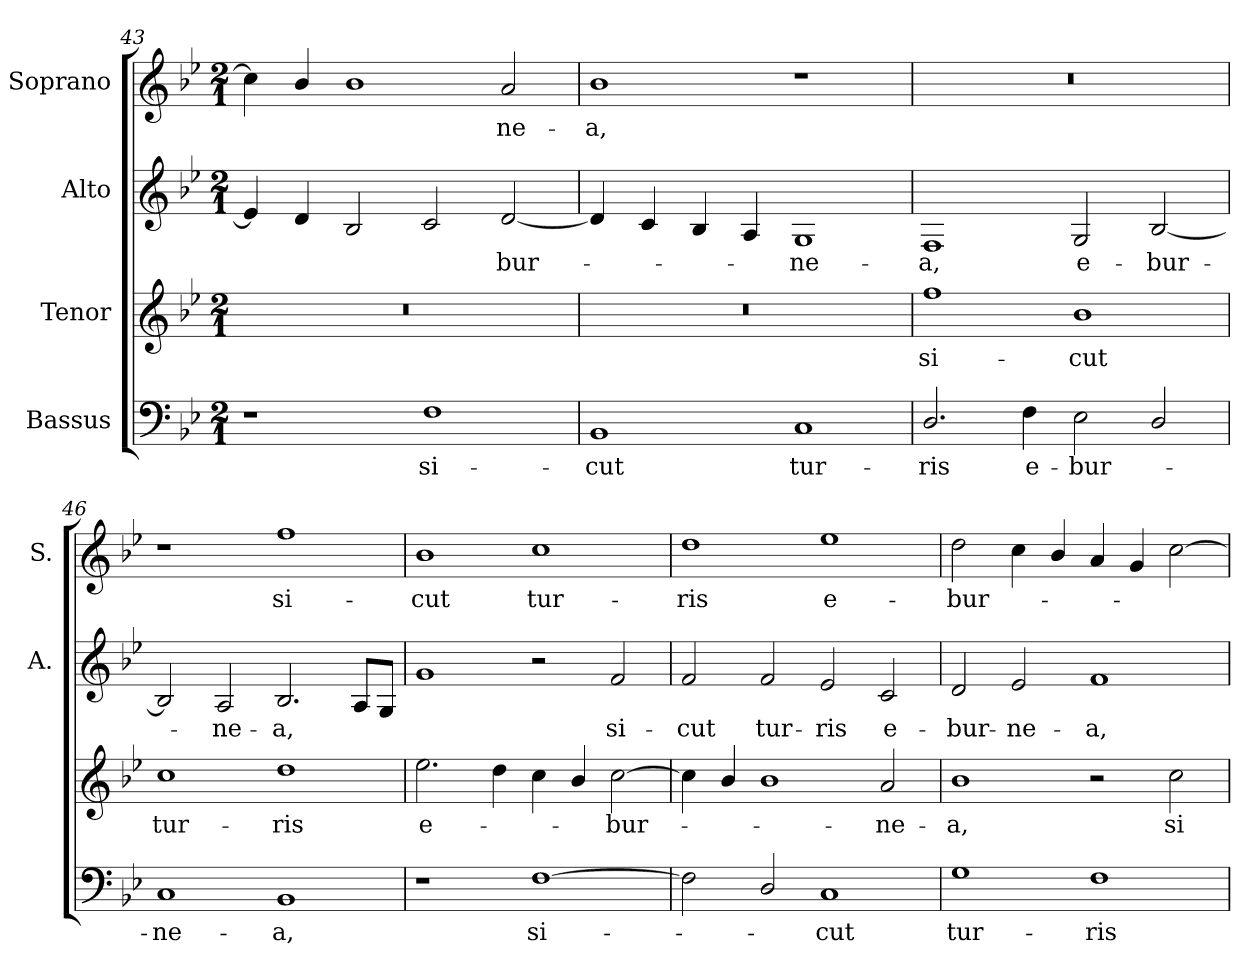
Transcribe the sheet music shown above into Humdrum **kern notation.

**kern	**text	**kern	**text	**kern	**text	**kern	**text
*part4	*part4	*part3	*part3	*part2	*part2	*part1	*part1
*staff4	*staff4	*staff3	*staff3	*staff2	*staff2	*staff1	*staff1
*I"Bassus	*	*I"Tenor	*	*I"Alto	*	*I"Soprano	*
*	*	*	*	*I'A.	*	*I'S.	*
!!LO:LB:g=z
*clefF4	*	*clefG2	*	*clefG2	*	*clefG2	*
*	*	*ITrd7c12	*	*	*	*	*
*k[b-e-]	*	*k[b-e-]	*	*k[b-e-]	*	*k[b-e-]	*
*B-:	*	*B-:	*	*B-:	*	*B-:	*
*M2/1	*	*M2/1	*	*M2/1	*	*M2/1	*
=43	=43	=43	=43	=43	=43	=43	=43
!	!	!LO:N:vis=1	!	!	!	!	!
1r	.	0r	.	4e-i/]	.	4cci\]	.
.	.	.	.	4di/	.	4b-i/	.
.	.	.	.	2B-i/	.	1b-i	.
!	!LO:LY:b:color=#000000	!	!	!	!	!	!
1Fi	si-	.	.	2ci/	.	.	.
!	!	!	!	!	!LO:LY:b:color=#000000	!	!
!	!	!	!	!	!	!	!LO:LY:b:color=#000000
.	.	.	.	[2di/	-bur-	2ai/	-ne-
=44	=44	=44	=44	=44	=44	=44	=44
!	!LO:LY:b:color=#000000	!LO:N:vis=1	!	!	!	!	!
!	!	!	!	!	!	!	!LO:LY:b:color=#000000
1BB-i	-cut	0r	.	4di/]	.	1b-i	-a,
.	.	.	.	4ci/	.	.	.
.	.	.	.	4B-i/	.	.	.
.	.	.	.	4Ai/	.	.	.
!	!LO:LY:b:color=#000000	!	!	!	!	!	!
!	!	!	!	!	!LO:LY:b:color=#000000	!	!
1Ci	tur-	.	.	1Gi	-ne-	1r	.
=45	=45	=45	=45	=45	=45	=45	=45
!	!LO:LY:b:color=#000000	!	!	!	!	!	!
!	!	!	!LO:LY:b:color=#000000	!	!	!	!
!	!	!	!	!	!LO:LY:b:color=#000000	!LO:N:vis=1	!
2.Di/	-ris	1fi	si-	1Fi	-a,	0r	.
!	!LO:LY:b:color=#000000	!	!	!	!	!	!
4Fi\	e-	.	.	.	.	.	.
!	!LO:LY:b:color=#000000	!	!	!	!	!	!
!	!	!	!LO:LY:b:color=#000000	!	!	!	!
!	!	!	!	!	!LO:LY:b:color=#000000	!	!
2E-i\	-bur-	1B-i	-cut	2Gi/	e-	.	.
!	!	!	!	!	!LO:LY:b:color=#000000	!	!
2Di/	.	.	.	[2B-i/	-bur-	.	.
=46	=46	=46	=46	=46	=46	=46	=46
!	!LO:LY:b:color=#000000	!	!	!	!	!	!
!	!	!	!LO:LY:b:color=#000000	!	!	!	!
1Ci	-ne-	1ci	tur-	2B-i/]	.	1r	.
!	!	!	!	!	!LO:LY:b:color=#000000	!	!
.	.	.	.	2Ai/	-ne-	.	.
!	!LO:LY:b:color=#000000	!	!	!	!	!	!
!	!	!	!LO:LY:b:color=#000000	!	!	!	!
!	!	!	!	!	!LO:LY:b:color=#000000	!	!
!	!	!	!	!	!	!	!LO:LY:b:color=#000000
1BB-i	-a,	1di	-ris	2.B-i/	-a,	1ffi	si-
.	.	.	.	8Ai/L	.	.	.
.	.	.	.	8Gi/J	.	.	.
!!LO:LB:g=z
=47	=47	=47	=47	=47	=47	=47	=47
!	!	!	!LO:LY:b:color=#000000	!	!	!	!
!	!	!	!	!	!	!	!LO:LY:b:color=#000000
1r	.	2.e-i\	e-	1gi	.	1b-i	-cut
.	.	4di\	.	.	.	.	.
!	!LO:LY:b:color=#000000	!	!	!	!	!	!
!	!	!	!	!	!	!	!LO:LY:b:color=#000000
[1Fi	si-	4ci\	.	2r	.	1cci	tur-
.	.	4B-i/	.	.	.	.	.
!	!	!	!LO:LY:b:color=#000000	!	!	!	!
!	!	!	!	!	!LO:LY:b:color=#000000	!	!
.	.	[2ci\	-bur-	2fi/	si-	.	.
=48	=48	=48	=48	=48	=48	=48	=48
!	!	!	!	!	!LO:LY:b:color=#000000	!	!
!	!	!	!	!	!	!	!LO:LY:b:color=#000000
2Fi\]	.	4ci\]	.	2fi/	-cut	1ddi	-ris
.	.	4B-i/	.	.	.	.	.
!	!	!	!	!	!LO:LY:b:color=#000000	!	!
2Di/	.	1B-i	.	2fi/	tur-	.	.
!	!LO:LY:b:color=#000000	!	!	!	!	!	!
!	!	!	!	!	!LO:LY:b:color=#000000	!	!
!	!	!	!	!	!	!	!LO:LY:b:color=#000000
1Ci	-cut	.	.	2e-i/	-ris	1ee-i	e-
!	!	!	!LO:LY:b:color=#000000	!	!	!	!
!	!	!	!	!	!LO:LY:b:color=#000000	!	!
.	.	2Ai/	-ne-	2ci/	e-	.	.
=49	=49	=49	=49	=49	=49	=49	=49
!	!LO:LY:b:color=#000000	!	!	!	!	!	!
!	!	!	!LO:LY:b:color=#000000	!	!	!	!
!	!	!	!	!	!LO:LY:b:color=#000000	!	!
!	!	!	!	!	!	!	!LO:LY:b:color=#000000
1Gi	tur-	1B-i	-a,	2di/	-bur-	2ddi\	-bur-
!	!	!	!	!	!LO:LY:b:color=#000000	!	!
.	.	.	.	2e-i/	-ne-	4cci\	.
.	.	.	.	.	.	4b-i/	.
!	!LO:LY:b:color=#000000	!	!	!	!	!	!
!	!	!	!	!	!LO:LY:b:color=#000000	!	!
1Fi	-ris	2r	.	1fi	-a,	4ai/	.
.	.	.	.	.	.	4gi/	.
!	!	!	!LO:LY:b:color=#000000	!	!	!	!
.	.	2ci\	si-	.	.	[2cci\	.
=	=	=	=	=	=	=	=
*-	*-	*-	*-	*-	*-	*-	*-
